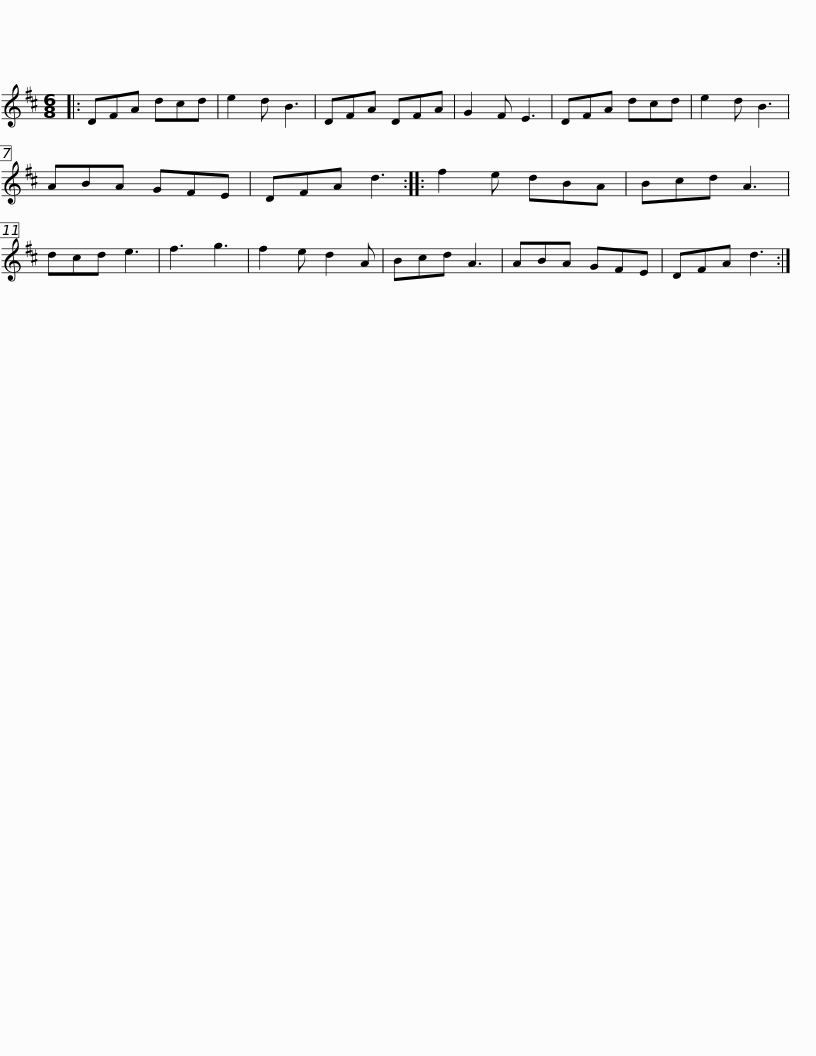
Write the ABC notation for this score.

X:1
L:1/8
M:6/8
I:linebreak $
K:D
V:1 treble
V:1
|: DFA dcd | e2 d B3 | DFA DFA | G2 F E3 | DFA dcd | %5
 e2 d B3 | ABA GFE | DFA d3 ::$ f2 e dBA | Bcd A3 | %10
 dcd e3 | f3 g3 | f2 e d2 A | Bcd A3 | ABA GFE | %15
 DFA d3 :| %16
